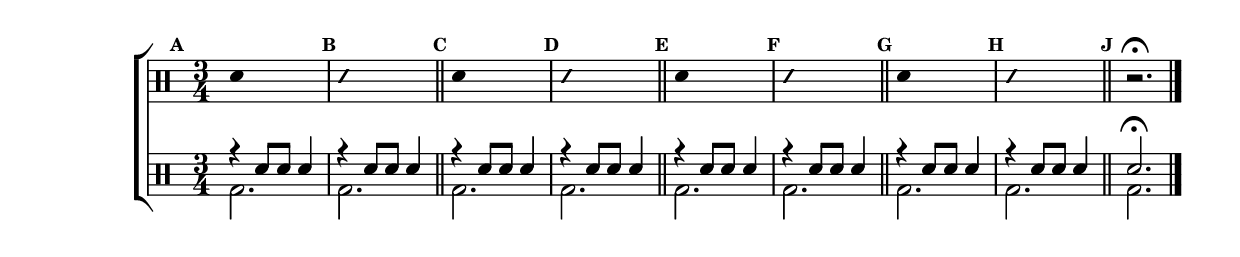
%-*- coding: utf-8 -*-

\version "2.14.2"

%\header {title = "diversao modal - parte 6"}

\new ChoirStaff <<

\drummode <<

\drums {
\override Staff.TimeSignature #'style = #'()
\time 3/4 

\override Score.BarNumber #'transparent = ##t
\override Score.RehearsalMark #'font-size = #-2
\set Score.markFormatter = #format-mark-numbers

\context DrumVoice = "1" { }
\context DrumVoice = "2" { }

{ 
%1
\mark \default
\override Stem #'transparent = ##t
sn4 s2
\mark \default
\override NoteHead #'style = #'slash
\override NoteHead #'font-size = #-4
sn4 s2
\revert NoteHead #'style 
\revert NoteHead #'font-size
\bar "||"


%2
\mark \default
\override Stem #'transparent = ##t
sn4 s2
\mark \default
\override NoteHead #'style = #'slash
\override NoteHead #'font-size = #-4
sn4 s2
\revert NoteHead #'style 
\revert NoteHead #'font-size
\bar "||"


%3
\mark \default
\override Stem #'transparent = ##t
sn4 s2
\mark \default
\override NoteHead #'style = #'slash
\override NoteHead #'font-size = #-4
sn4 s2
\revert NoteHead #'style 
\revert NoteHead #'font-size
\bar "||"


%4
\mark \default
\override Stem #'transparent = ##t
sn4 s2
\mark \default
\override NoteHead #'style = #'slash
\override NoteHead #'font-size = #-4
sn4 s2
\revert NoteHead #'style 
\revert NoteHead #'font-size
\bar "||"

\mark \default
r2.\fermata



\bar "|."

  
}

}


\drums {

\override Staff.TimeSignature #'style = #'()
\time 3/4 

\override Score.BarNumber #'transparent = ##t
\override Score.RehearsalMark #'font-size = #-2
\set Score.markFormatter = #format-mark-numbers

\context DrumVoice = "1" { }
\context DrumVoice = "2" { }

<<

{
r4 sn8 sn sn4
r4 sn8 sn sn4

r4 sn8 sn sn4
r4 sn8 sn sn4

r4 sn8 sn sn4
r4 sn8 sn sn4

r4 sn8 sn sn4
r4 sn8 sn sn4

sn2.\fermata 

}
\\
{

bd2. bd2.  

bd2. bd2.  

bd2. bd2.  

bd2. bd2.  

bd

}

>>

}

>>

>>